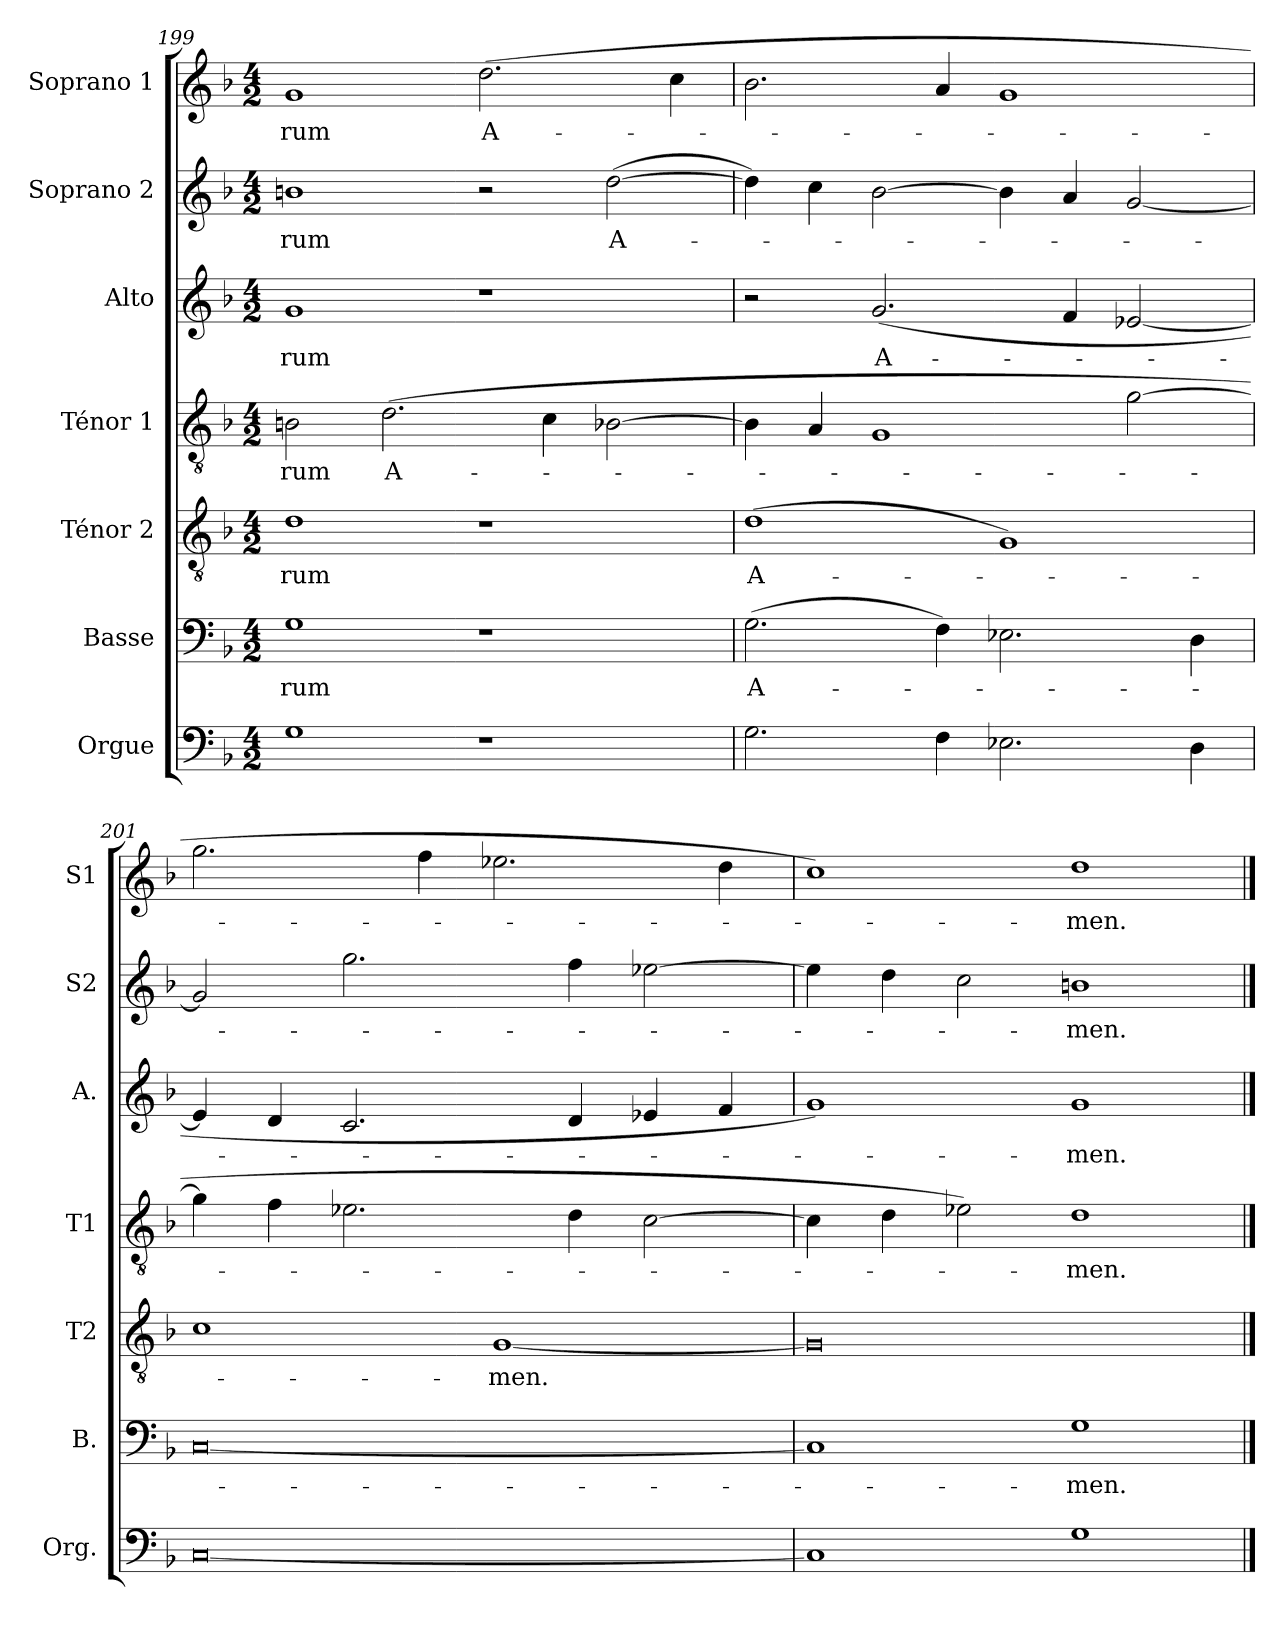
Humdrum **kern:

**kern	**kern	**text	**kern	**text	**kern	**text	**kern	**text	**kern	**text	**kern	**text
*part7	*part6	*part6	*part5	*part5	*part4	*part4	*part3	*part3	*part2	*part2	*part1	*part1
*staff7	*staff6	*staff6	*staff5	*staff5	*staff4	*staff4	*staff3	*staff3	*staff2	*staff2	*staff1	*staff1
*I"Orgue	*I"Basse	*	*I"Ténor 2	*	*I"Ténor 1	*	*I"Alto	*	*I"Soprano 2	*	*I"Soprano 1	*
*I'Org.	*I'B.	*	*I'T2	*	*I'T1	*	*I'A.	*	*I'S2	*	*I'S1	*
*clefF4	*clefF4	*	*clefGv2	*	*clefGv2	*	*clefG2	*	*clefG2	*	*clefG2	*
*k[b-]	*k[b-]	*	*k[b-]	*	*k[b-]	*	*k[b-]	*	*k[b-]	*	*k[b-]	*
*M4/2	*M4/2	*	*M4/2	*	*M4/2	*	*M4/2	*	*M4/2	*	*M4/2	*
=199	=199	=199	=199	=199	=199	=199	=199	=199	=199	=199	=199	=199
!	!	!LO:LY:b	!	!LO:LY:b	!	!LO:LY:b	!	!LO:LY:b	!	!LO:LY:b	!	!LO:LY:b
1G	1G	-rum	1d	-rum	2Bn\	-rum	1g	-rum	1bn	-rum	1g	-rum
!	!	!	!	!	!	!LO:LY:b	!	!	!	!	!	!
.	.	.	.	.	(>2.d\	A-	.	.	.	.	.	.
!	!	!	!	!	!	!	!	!	!	!	!	!LO:LY:b
1r	1r	.	1r	.	.	.	1r	.	2r	.	(>2.dd\	A-
.	.	.	.	.	4c\	.	.	.	.	.	.	.
!	!	!	!	!	!	!	!	!	!	!LO:LY:b	!	!
.	.	.	.	.	[2B-X\	.	.	.	(>[2dd\	A-	.	.
.	.	.	.	.	.	.	.	.	.	.	4cc\	.
=200	=200	=200	=200	=200	=200	=200	=200	=200	=200	=200	=200	=200
!	!	!LO:LY:b	!	!LO:LY:b	!	!	!	!	!	!	!	!
2.G\	(>2.G\	A-	(>1d	A-	4B-\]	.	2r	.	4dd\])	.	2.b-\	.
.	.	.	.	.	4A/	.	.	.	4cc\	.	.	.
!	!	!	!	!	!	!	!	!LO:LY:b	!	!	!	!
.	.	.	.	.	1G	.	(>2.g/	A-	[2b-\	.	.	.
4F\	4F\)	.	.	.	.	.	.	.	.	.	4a/	.
2.E-X\	2.E-X\	.	1G)	.	.	.	.	.	4b-\]	.	1g	.
.	.	.	.	.	.	.	4f/	.	4a/	.	.	.
.	.	.	.	.	[2g\	.	[2e-X/	.	[2g/	.	.	.
4D\	4D\	.	.	.	.	.	.	.	.	.	.	.
=201	=201	=201	=201	=201	=201	=201	=201	=201	=201	=201	=201	=201
[0C	[0C	.	1c	.	4g\]	.	4e-/]	.	2g/]	.	2.gg\	.
.	.	.	.	.	4f\	.	4d/	.	.	.	.	.
.	.	.	.	.	2.e-X\	.	2.c/	.	2.gg\	.	.	.
.	.	.	.	.	.	.	.	.	.	.	4ff\	.
!	!	!	!	!LO:LY:b	!	!	!	!	!	!	!	!
.	.	.	[1G	-men.	.	.	.	.	.	.	2.ee-X\	.
.	.	.	.	.	4d\	.	4d/	.	4ff\	.	.	.
.	.	.	.	.	[2c\	.	4e-X/	.	[2ee-X\	.	.	.
.	.	.	.	.	.	.	4f/	.	.	.	4dd\	.
=202	=202	=202	=202	=202	=202	=202	=202	=202	=202	=202	=202	=202
1C]	1C]	.	0G]	.	4c\]	.	1g)	.	4ee-\]	.	1cc)	.
.	.	.	.	.	4d\	.	.	.	4dd\	.	.	.
.	.	.	.	.	2e-X\)	.	.	.	2cc\	.	.	.
!	!	!LO:LY:b	!	!	!	!LO:LY:b	!	!LO:LY:b	!	!LO:LY:b	!	!LO:LY:b
1G	1G	-men.	.	.	1d	-men.	1g	-men.	1bn	-men.	1dd	-men.
==	==	==	==	==	==	==	==	==	==	==	==	==
*-	*-	*-	*-	*-	*-	*-	*-	*-	*-	*-	*-	*-
